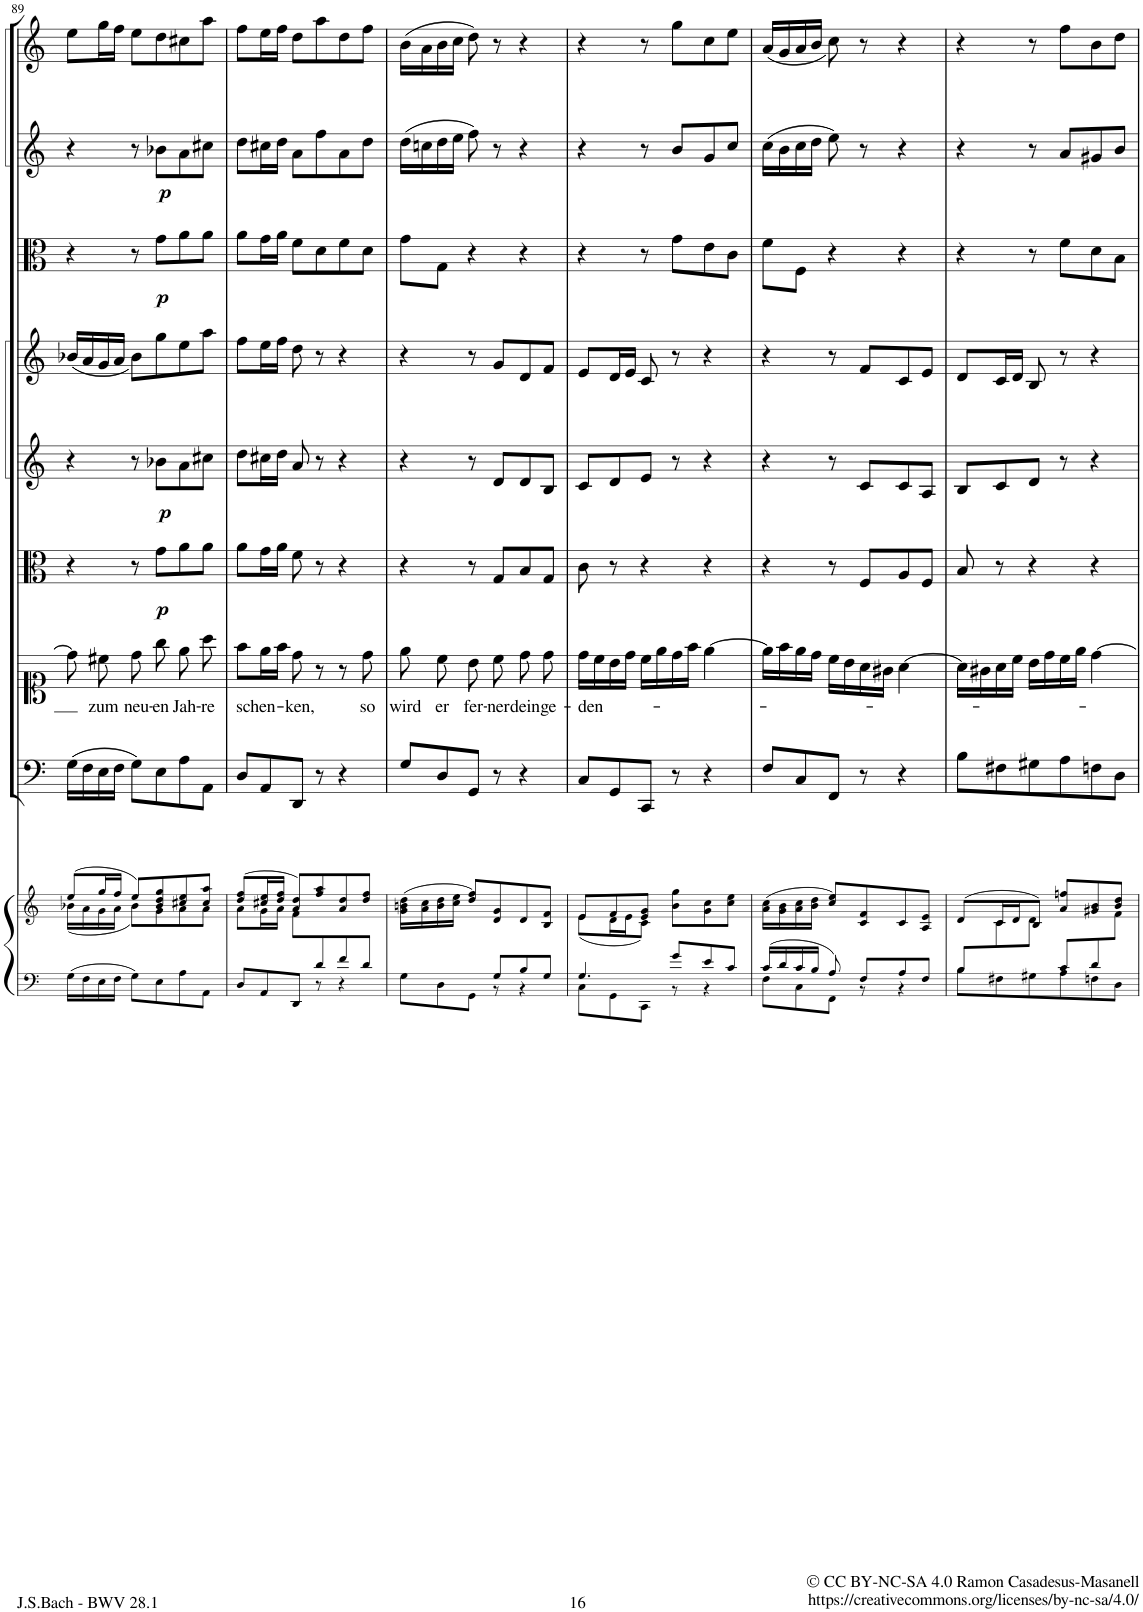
**kern	**kern	**kern	**kern	**text	**kern	**dynam	**kern	**dynam	**kern	**kern	**dynam	**kern	**dynam	**kern
*part9	*part9	*part8	*part7	*part7	*part6	*part6	*part5	*part5	*part4	*part3	*part3	*part2	*part2	*part1
*staff10	*staff9	*staff8	*staff7	*staff7	*staff6	*staff6	*staff5	*staff5	*staff4	*staff3	*staff3	*staff2	*staff2	*staff1
*I"Grand Piano	*	*I"Continuo	*I"Soprano	*	*I"Viola	*	*I"Violino II	*	*I"Violino I	*I"Teile	*	*I"Oboe II	*	*I"Oboe I
*I'Pno	*	*	*	*	*	*	*	*	*	*	*	*I'Ob	*	*I'Ob
!!LO:PB:g=z
*clefF4	*clefG2	*clefF4	*clefC1	*	*clefC3	*	*clefG2	*	*clefG2	*clefC3	*	*clefG2	*	*clefG2
*k[]	*k[]	*k[]	*k[]	*	*k[]	*	*k[]	*	*k[]	*k[]	*	*k[]	*	*k[]
*M3/4	*M3/4	*M3/4	*M3/4	*	*M3/4	*	*M3/4	*	*M3/4	*M3/4	*	*M3/4	*	*M3/4
=89	=89	=89	=89	=89	=89	=89	=89	=89	=89	=89	=89	=89	=89	=89
*	*^	*	*	*	*	*	*	*	*	*	*	*	*	*
16G\LL	(8ee/L	(16b-X\LL	(>16G\LL	8dd\]	.	4r	.	4r	.	(<16b-X/LL	4r	.	4r	.	8ee\L
16F\	.	16a\	16F\	.	.	.	.	.	.	16a/	.	.	.	.	.
!	!	!	!	!	!LO:LY:b	!	!	!	!	!	!	!	!	!	!
16E\	16gg/L	16g\	16E\	8cc#X\	zum	.	.	.	.	16g/	.	.	.	.	16gg\L
16F\JJ	16ff/JJ	16a\JJ	16F\JJ	.	.	.	.	.	.	16a/JJ	.	.	.	.	16ff\JJ
!	!	!	!	!	!LO:LY:b	!	!	!	!	!	!	!	!	!	!
8G\L	8ee/L)	8b-\L)	8G\L)	8dd\	neu-	8r	.	8r	.	8b-\L)	8r	.	8r	.	8ee\L
!	!	!	!	!	!LO:LY:b	!	!LO:DY:b	!	!LO:DY:b	!	!	!LO:DY:b	!	!LO:DY:b	!
8E\	8b-/ 8dd/ 8gg/	8g\	8E\	8gg\	-en	8g\L	p	8b-X\L	p	8gg\	8g\L	p	8b-X\L	p	8dd\
!	!	!	!	!	!LO:LY:b	!	!	!	!	!	!	!	!	!	!
8A\	8cc#X/ 8ee/	8a\	8A\	8ee\	Jah-	8a\	.	8a\	.	8ee\	8a\	.	8a\	.	8cc#X\
!	!	!	!	!	!LO:LY:b	!	!	!	!	!	!	!	!	!	!
8AA\J	8cc#/ 8aa/J	8a\J	8AA\J	8aa\	-re	8a\J	.	8cc#X\J	.	8aa\J	8a\J	.	8cc#X\J	.	8aa\J
=90	=90	=90	=90	=90	=90	=90	=90	=90	=90	=90	=90	=90	=90	=90	=90
*^	*	*	*	*	*	*	*	*	*	*	*	*	*	*	*
!	!	!	!	!	!	!LO:LY:b	!	!	!	!	!	!	!	!	!	!
4.ryy	8D/L	(8dd/ 8ff/L	8a\L	8D/L	8ff\L	schen-	8a\L	.	8dd\L	.	8ff\L	8a\L	.	8dd\L	.	8ff\L
.	8AA/	16cc#X/ 16ee/L	16g\L	8AA/	16ee\L	.	16g\L	.	16cc#X\L	.	16ee\L	16g\L	.	16cc#X\L	.	16ee\L
.	.	16dd/ 16ff/JJ	16a\JJ	.	16ff\JJ	.	16a\JJ	.	16dd\JJ	.	16ff\JJ	16a\JJ	.	16dd\JJ	.	16ff\JJ
!	!	!	!	!	!	!LO:LY:b	!	!	!	!	!	!	!	!	!	!
.	8DD/J	8a/ 8dd/L)	8f\L	8DD/J	8dd\	ken,	8f\	.	8a/	.	8dd\	8f\L	.	8a\L	.	8dd\L
8d/	8r	8ff/ 8aa/	4.ryy	8r	8r	.	8r	.	8r	.	8r	8d\	.	8ff\	.	8aa\
8f/	4r	8a/ 8dd/	.	4r	8r	.	4r	.	4r	.	4r	8f\	.	8a\	.	8dd\
!	!	!	!	!	!	!LO:LY:b	!	!	!	!	!	!	!	!	!	!
8d/J	.	8dd/ 8ff/J	.	.	8dd\	so	.	.	.	.	.	8d\J	.	8dd\J	.	8ff\J
*	*	*v	*v	*	*	*	*	*	*	*	*	*	*	*	*	*
=91	=91	=91	=91	=91	=91	=91	=91	=91	=91	=91	=91	=91	=91	=91	=91
!	!	!	!	!	!LO:LY:b	!	!	!	!	!	!	!	!	!	!
4.ryy	8G\L	(>16g\ 16bn\ 16dd\LL	8G/L	8ee\	wird	4r	.	4r	.	4r	8g\L	.	(>16dd\LL	.	(>16b\LL
.	.	16a\ 16cc\	.	.	.	.	.	.	.	.	.	.	16ccn\	.	16a\
!	!	!	!	!	!LO:LY:b	!	!	!	!	!	!	!	!	!	!
.	8D\	16b\ 16dd\	8D/	8cc\	er	.	.	.	.	.	8G\J	.	16dd\	.	16b\
.	.	16cc\ 16ee\JJ	.	.	.	.	.	.	.	.	.	.	16ee\JJ	.	16cc\JJ
!	!	!	!	!	!LO:LY:b	!	!	!	!	!	!	!	!	!	!
.	8GG\J	8dd/ 8ff/L)	8GG/J	8b\	fer-	8r	.	8r	.	8r	4r	.	8ff\)	.	8dd\)
!	!	!	!	!	!LO:LY:b	!	!	!	!	!	!	!	!	!	!
8G/L	8r	8d/ 8g/	8r	8cc\	-ner	8G/L	.	8d/L	.	8g/L	.	.	8r	.	8r
!	!	!	!	!	!LO:LY:b	!	!	!	!	!	!	!	!	!	!
8B/	4r	8d/	4r	8dd\	dein	8B/	.	8d/	.	8d/	4r	.	4r	.	4r
!	!	!	!	!	!LO:LY:b	!	!	!	!	!	!	!	!	!	!
8G/J	.	8B/ 8f/J	.	8dd\	ge-	8G/J	.	8B/J	.	8f/J	.	.	.	.	.
=92	=92	=92	=92	=92	=92	=92	=92	=92	=92	=92	=92	=92	=92	=92	=92
*	*	*^	*	*	*	*	*	*	*	*	*	*	*	*	*
!	!	!	!	!	!	!LO:LY:b	!	!	!	!	!	!	!	!	!	!
4.G/	8C\L	8e/L	(8e\L	8C/L	16dd\LL	-den-	8c\	.	8c/L	.	8e/L	4r	.	4r	.	4r
.	.	.	.	.	16cc\	.	.	.	.	.	.	.	.	.	.	.
.	8GG\	8f/	16d\L	8GG/	16b\	.	8r	.	8d/	.	16d/L	.	.	.	.	.
.	.	.	16e\J	.	16dd\JJ	.	.	.	.	.	16e/JJ	.	.	.	.	.
.	8CC\J	8e/ 8g/J	8c\J)	8CC/J	16cc\LL	.	4r	.	8e/J	.	8c/	8r	.	8r	.	8r
.	.	.	.	.	16ee\	.	.	.	.	.	.	.	.	.	.	.
8g/L	8r	8b\ 8gg\L	4.ryy	8r	16dd\	.	.	.	8r	.	8r	8g\L	.	8b/L	.	8gg\L
.	.	.	.	.	16ff\JJ	.	.	.	.	.	.	.	.	.	.	.
8e/	4r	8g\ 8cc\	.	4r	[4ee\	.	4r	.	4r	.	4r	8e\	.	8g/	.	8cc\
8c/J	.	8cc\ 8ee\J	.	.	.	.	.	.	.	.	.	8c\J	.	8cc/J	.	8ee\J
*	*	*v	*v	*	*	*	*	*	*	*	*	*	*	*	*	*
=93	=93	=93	=93	=93	=93	=93	=93	=93	=93	=93	=93	=93	=93	=93	=93
16c/LL	8F\L	(16a\ 16cc\LL	8F/L	16ee\LL]	.	4r	.	4r	.	4r	8f\L	.	(>16cc\LL	.	(<16a/LL
16d/	.	16g\ 16b\	.	16ff\	.	.	.	.	.	.	.	.	16b\	.	16g/
16c/	8C\	16a\ 16cc\	8C/	16ee\	.	.	.	.	.	.	8F\J	.	16cc\	.	16a/
16B/JJ	.	16b\ 16dd\JJ	.	16dd\JJ	.	.	.	.	.	.	.	.	16dd\JJ	.	16b/JJ
8A/	8FF\J	8cc/ 8ee/L)	8FF/J	16cc\LL	.	8r	.	8r	.	8r	4r	.	8ee\)	.	8cc\)
.	.	.	.	16b\	.	.	.	.	.	.	.	.	.	.	.
8F/L	8r	8c/ 8f/	8r	16a\	.	8F/L	.	8c/L	.	8f/L	.	.	8r	.	8r
.	.	.	.	16g#X\JJ	.	.	.	.	.	.	.	.	.	.	.
8A/	4r	8c/	4r	[4a\	.	8A/	.	8c/	.	8c/	4r	.	4r	.	4r
8F/J	.	8A/ 8e/J	.	.	.	8F/J	.	8A/J	.	8e/J	.	.	.	.	.
=94	=94	=94	=94	=94	=94	=94	=94	=94	=94	=94	=94	=94	=94	=94	=94
*	*	*^	*	*	*	*	*	*	*	*	*	*	*	*	*
8B/L	8B\L	(8d/L	8ryy	8B\L	16a\LL]	.	8B/	.	8B/L	.	8d/L	4r	.	4r	.	4r
.	.	.	.	.	16g#X\	.	.	.	.	.	.	.	.	.	.	.
4ryy	8F#X\	16c/L	8c\	8F#X\	16a\	.	8r	.	8c/	.	16c/L	.	.	.	.	.
.	.	16d/J	.	.	16cc\JJ	.	.	.	.	.	16d/JJ	.	.	.	.	.
.	8G#X\	8B/J)	8d\J	8G#X\	16b\LL	.	4r	.	8d/J	.	8B/	8r	.	8r	.	8r
.	.	.	.	.	16dd\	.	.	.	.	.	.	.	.	.	.	.
8c/L	8A\	8a/ 8ffn/L	4ryy	8A\	16cc\	.	.	.	8r	.	8r	8f\L	.	8a/L	.	8ff\L
.	.	.	.	.	16ee\JJ	.	.	.	.	.	.	.	.	.	.	.
8d/	8Fn\	8g#X/ 8b/	.	8Fn\	[4dd\	.	4r	.	4r	.	4r	8d\	.	8g#X/	.	8b\
8ryy	8D\J	8b/ 8dd/J	8f\J	8D\J	.	.	.	.	.	.	.	8B\J	.	8b/J	.	8dd\J
*v	*v	*	*	*	*	*	*	*	*	*	*	*	*	*	*	*
*	*v	*v	*	*	*	*	*	*	*	*	*	*	*	*	*
=	=	=	=	=	=	=	=	=	=	=	=	=	=	=
*-	*-	*-	*-	*-	*-	*-	*-	*-	*-	*-	*-	*-	*-	*-
